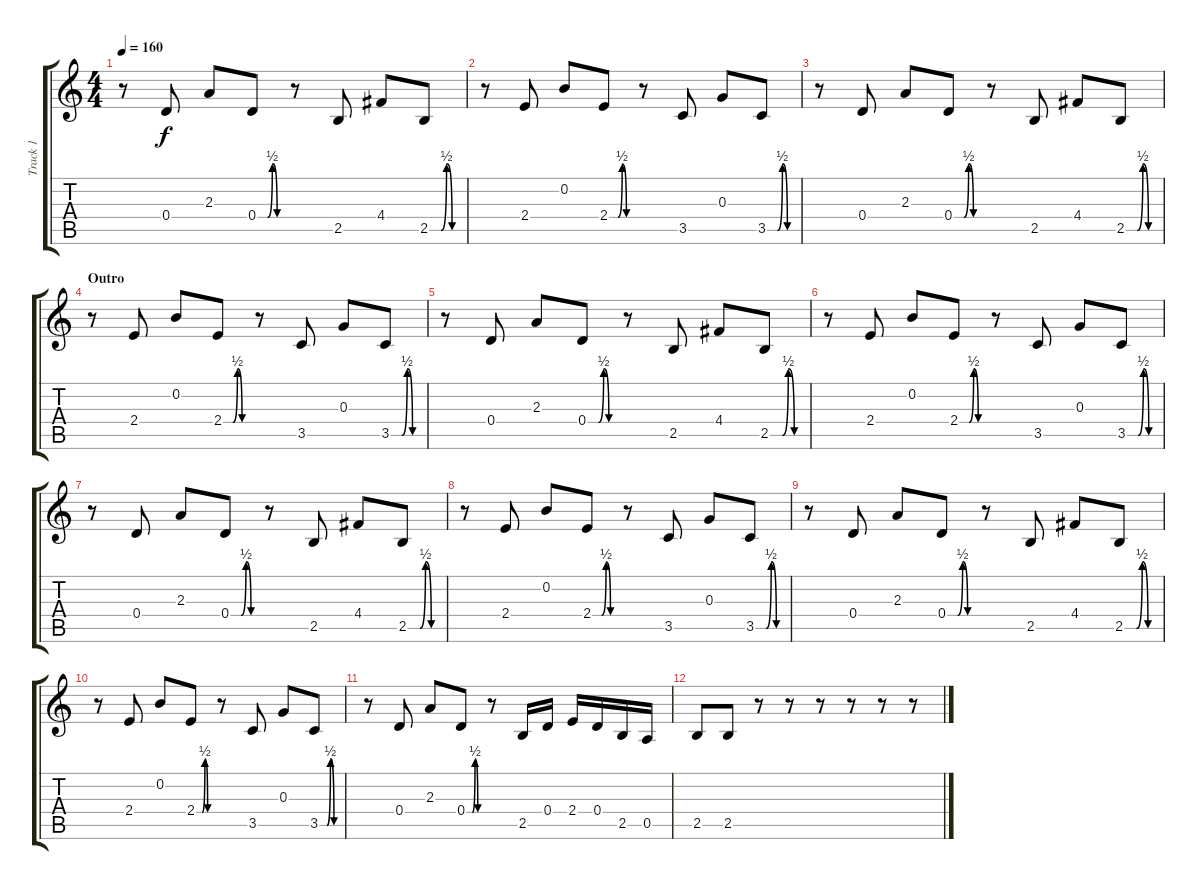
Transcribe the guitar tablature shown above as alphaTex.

\track ("Track 1" "Track 1") {instrument overdrivenguitar}
\staff {score tabs}
\tuning (E4 B3 G3 D3 A2 E2) {hide}
\ts (4 4)
\tempo 160
\clef g2
\ks c
r.8{dy f} 0.4.8 2.3.8 0.4{be (custom 0 0 20 0 30 2 40 0 60 0)}.8 r.8 2.5.8 4.4.8 2.5{be (custom 0 0 20 0 30 2 40 0 60 0)}.8 |
r.8 2.4.8 0.2.8 2.4{be (custom 0 0 20 0 30 2 40 0 60 0)}.8 r.8 3.5.8 0.3.8 3.5{be (custom 0 0 20 0 30 2 40 0 60 0)}.8 |
r.8 0.4.8 2.3.8 0.4{be (custom 0 0 20 0 30 2 40 0 60 0)}.8 r.8 2.5.8 4.4.8 2.5{be (custom 0 0 20 0 30 2 40 0 60 0)}.8 |
\section ("" "Outro")
r.8 2.4.8 0.2.8 2.4{be (custom 0 0 20 0 30 2 40 0 60 0)}.8 r.8 3.5.8 0.3.8 3.5{be (custom 0 0 20 0 30 2 40 0 60 0)}.8 |
r.8 0.4.8 2.3.8 0.4{be (custom 0 0 20 0 30 2 40 0 60 0)}.8 r.8 2.5.8 4.4.8 2.5{be (custom 0 0 20 0 30 2 40 0 60 0)}.8 |
r.8 2.4.8 0.2.8 2.4{be (custom 0 0 20 0 30 2 40 0 60 0)}.8 r.8 3.5.8 0.3.8 3.5{be (custom 0 0 20 0 30 2 40 0 60 0)}.8 |
r.8 0.4.8 2.3.8 0.4{be (custom 0 0 20 0 30 2 40 0 60 0)}.8 r.8 2.5.8 4.4.8 2.5{be (custom 0 0 20 0 30 2 40 0 60 0)}.8 |
r.8 2.4.8 0.2.8 2.4{be (custom 0 0 20 0 30 2 40 0 60 0)}.8 r.8 3.5.8 0.3.8 3.5{be (custom 0 0 20 0 30 2 40 0 60 0)}.8 |
r.8 0.4.8 2.3.8 0.4{be (custom 0 0 20 0 30 2 40 0 60 0)}.8 r.8 2.5.8 4.4.8 2.5{be (custom 0 0 20 0 30 2 40 0 60 0)}.8 |
r.8 2.4.8 0.2.8 2.4{be (custom 0 0 20 0 30 2 40 0 60 0)}.8 r.8 3.5.8 0.3.8 3.5{be (custom 0 0 20 0 30 2 40 0 60 0)}.8 |
r.8 0.4.8 2.3.8 0.4{be (custom 0 0 20 0 30 2 40 0 60 0)}.8 r.8 2.5.16 0.4.16 2.4.16 0.4.16 2.5.16 0.5.16 |
2.5.8 2.5.8 r.8 r.8 r.8 r.8 r.8 r.8
